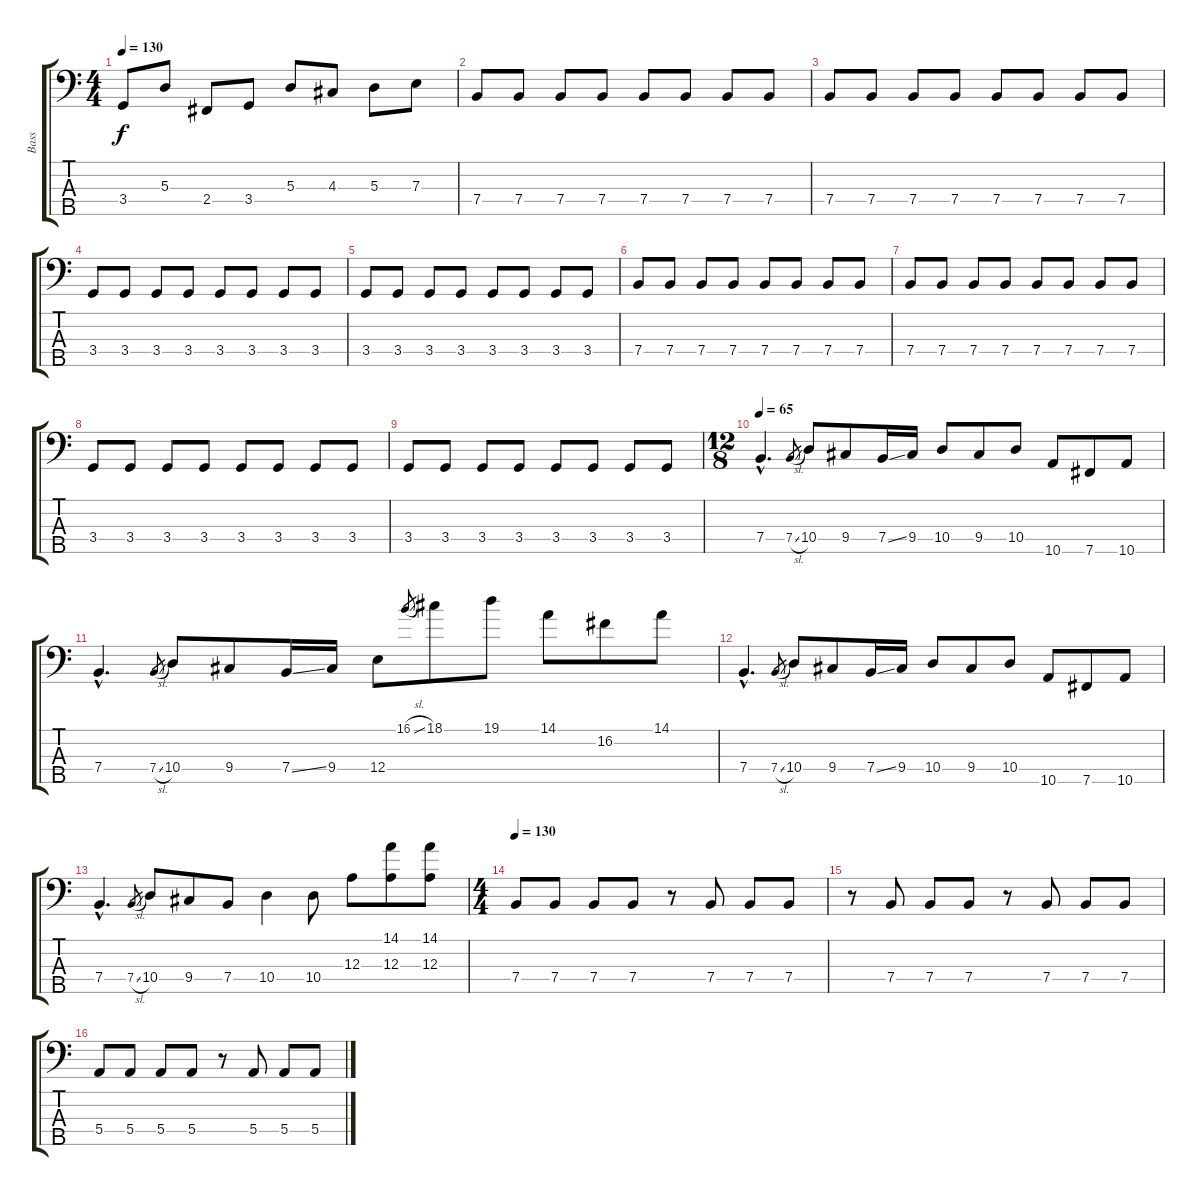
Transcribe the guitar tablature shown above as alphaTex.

\track ("Bass" "Bass") {instrument electricbasspick}
\staff {score tabs}
\tuning (G2 D2 A1 E1 B0) {hide}
\ts (4 4)
\tempo 130
\clef f4
\ks c
3.4.8{dy f} 5.3.8 2.4.8 3.4.8 5.3.8 4.3.8 5.3.8 7.3.8 |
7.4.8 7.4.8 7.4.8 7.4.8 7.4.8 7.4.8 7.4.8 7.4.8 |
7.4.8 7.4.8 7.4.8 7.4.8 7.4.8 7.4.8 7.4.8 7.4.8 |
3.4.8 3.4.8 3.4.8 3.4.8 3.4.8 3.4.8 3.4.8 3.4.8 |
3.4.8 3.4.8 3.4.8 3.4.8 3.4.8 3.4.8 3.4.8 3.4.8 |
7.4.8 7.4.8 7.4.8 7.4.8 7.4.8 7.4.8 7.4.8 7.4.8 |
7.4.8 7.4.8 7.4.8 7.4.8 7.4.8 7.4.8 7.4.8 7.4.8 |
3.4.8 3.4.8 3.4.8 3.4.8 3.4.8 3.4.8 3.4.8 3.4.8 |
3.4.8 3.4.8 3.4.8 3.4.8 3.4.8 3.4.8 3.4.8 3.4.8 |
\ts (12 8)
\tempo 65
7.4{hac}.4{d} 7.4{sl}.8{gr} 10.4.8 9.4.8 7.4{ss}.16 9.4.16 10.4.8 9.4.8 10.4.8 10.5.8 7.5.8 10.5.8 |
7.4{hac}.4{d} 7.4{sl}.8{gr} 10.4.8 9.4.8 7.4{ss}.16 9.4.16 12.4.8 16.1{sl}.8{gr} 18.1.8 19.1.8 14.1.8 16.2.8 14.1.8 |
7.4{hac}.4{d} 7.4{sl}.8{gr} 10.4.8 9.4.8 7.4{ss}.16 9.4.16 10.4.8 9.4.8 10.4.8 10.5.8 7.5.8 10.5.8 |
7.4{hac}.4{d} 7.4{sl}.8{gr} 10.4.8 9.4.8 7.4.8 10.4.4 10.4.8 12.3.8 (14.1 12.3).8 (14.1 12.3).8 |
\ts (4 4)
\tempo 130
7.4.8 7.4.8 7.4.8 7.4.8 r.8 7.4.8 7.4.8 7.4.8 |
r.8 7.4.8 7.4.8 7.4.8 r.8 7.4.8 7.4.8 7.4.8 |
5.4.8 5.4.8 5.4.8 5.4.8 r.8 5.4.8 5.4.8 5.4.8
